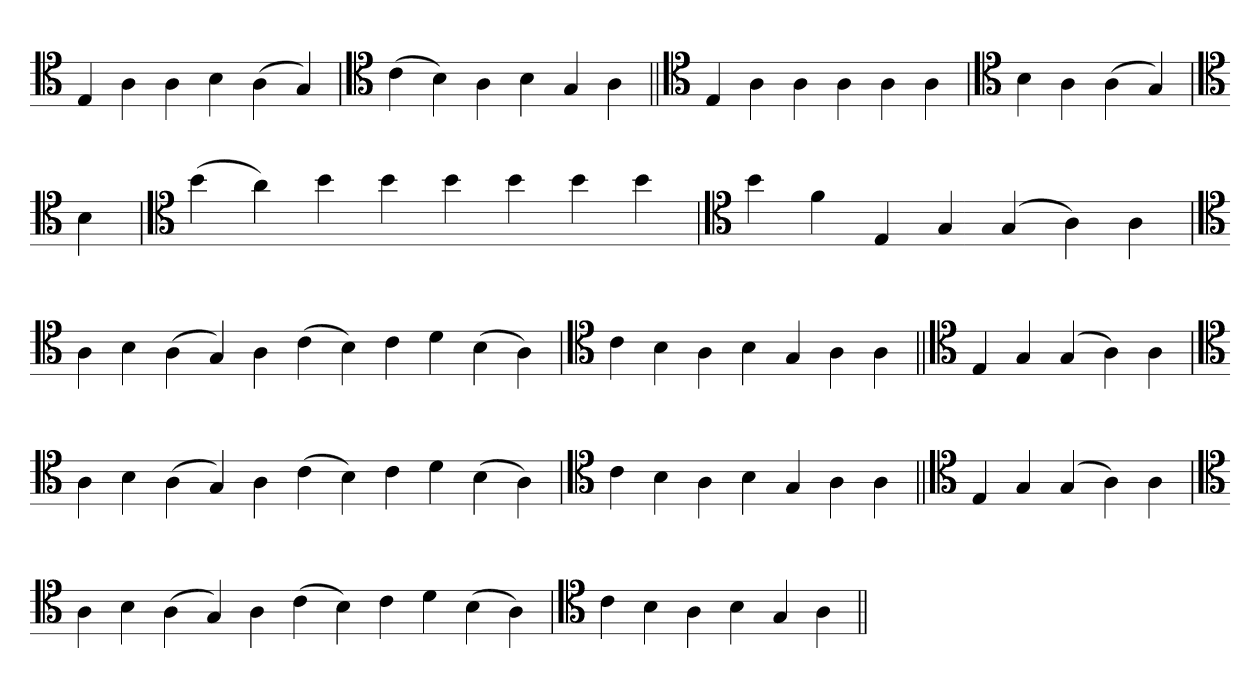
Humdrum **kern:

**kern
*part1
*staff1
*clefC4
=
4E
4A
4A
4B
(4A
4G)
=
*clefC4
(4c
4B)
4A
4B
4G
4A
=||
*clefC4
4E
4A
4A
4A
4A
4A
=
*clefC4
4B
4A
(4A
4G)
=
*clefC4
4B
=
*clefC4
(4b
4a)
4b
4b
4b
4b
4b
4b
=
*clefC4
4b
4f
4E
4G
(4G
4A)
4A
=`
*clefC4
4A
4B
(4A
4G)
4A
(4c
4B)
4c
4d
(4B
4A)
=
*clefC4
4c
4B
4A
4B
4G
4A
4A
=||
*clefC4
4E
4G
(4G
4A)
4A
=`
*clefC4
4A
4B
(4A
4G)
4A
(4c
4B)
4c
4d
(4B
4A)
=
*clefC4
4c
4B
4A
4B
4G
4A
4A
=||
*clefC4
4E
4G
(4G
4A)
4A
=`
*clefC4
4A
4B
(4A
4G)
4A
(4c
4B)
4c
4d
(4B
4A)
=
*clefC4
4c
4B
4A
4B
4G
4A
=||
*-
